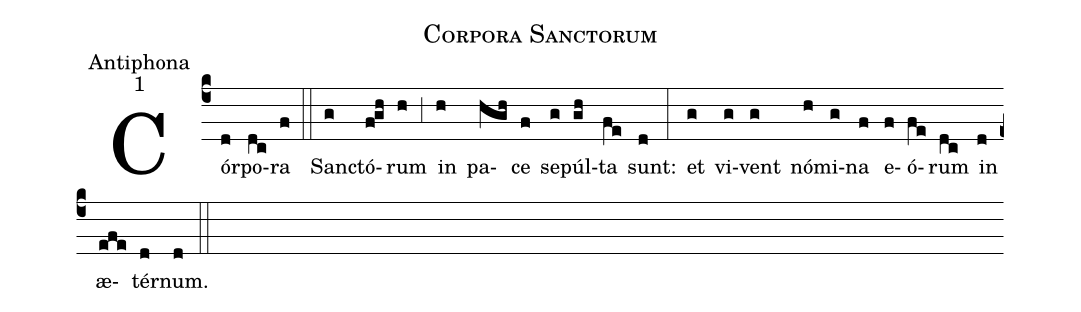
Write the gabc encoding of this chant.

name:Corpora Sanctorum;
office-part:Antiphona;
mode:1;
%%
(c4) Cór(d)po(dc)ra(f) (::) San(g)ctó(f!gh)rum(h) (;3) in(h) pa(hgh)ce(f) se(g)púl(gh)ta(fe) sunt:(d) (:) et(g) vi(g)vent(g) nó(h)mi(g)na(f) e(f)ó(fe)rum(dc) in(d) æ(efe)tér(d)num.(d) (::)
